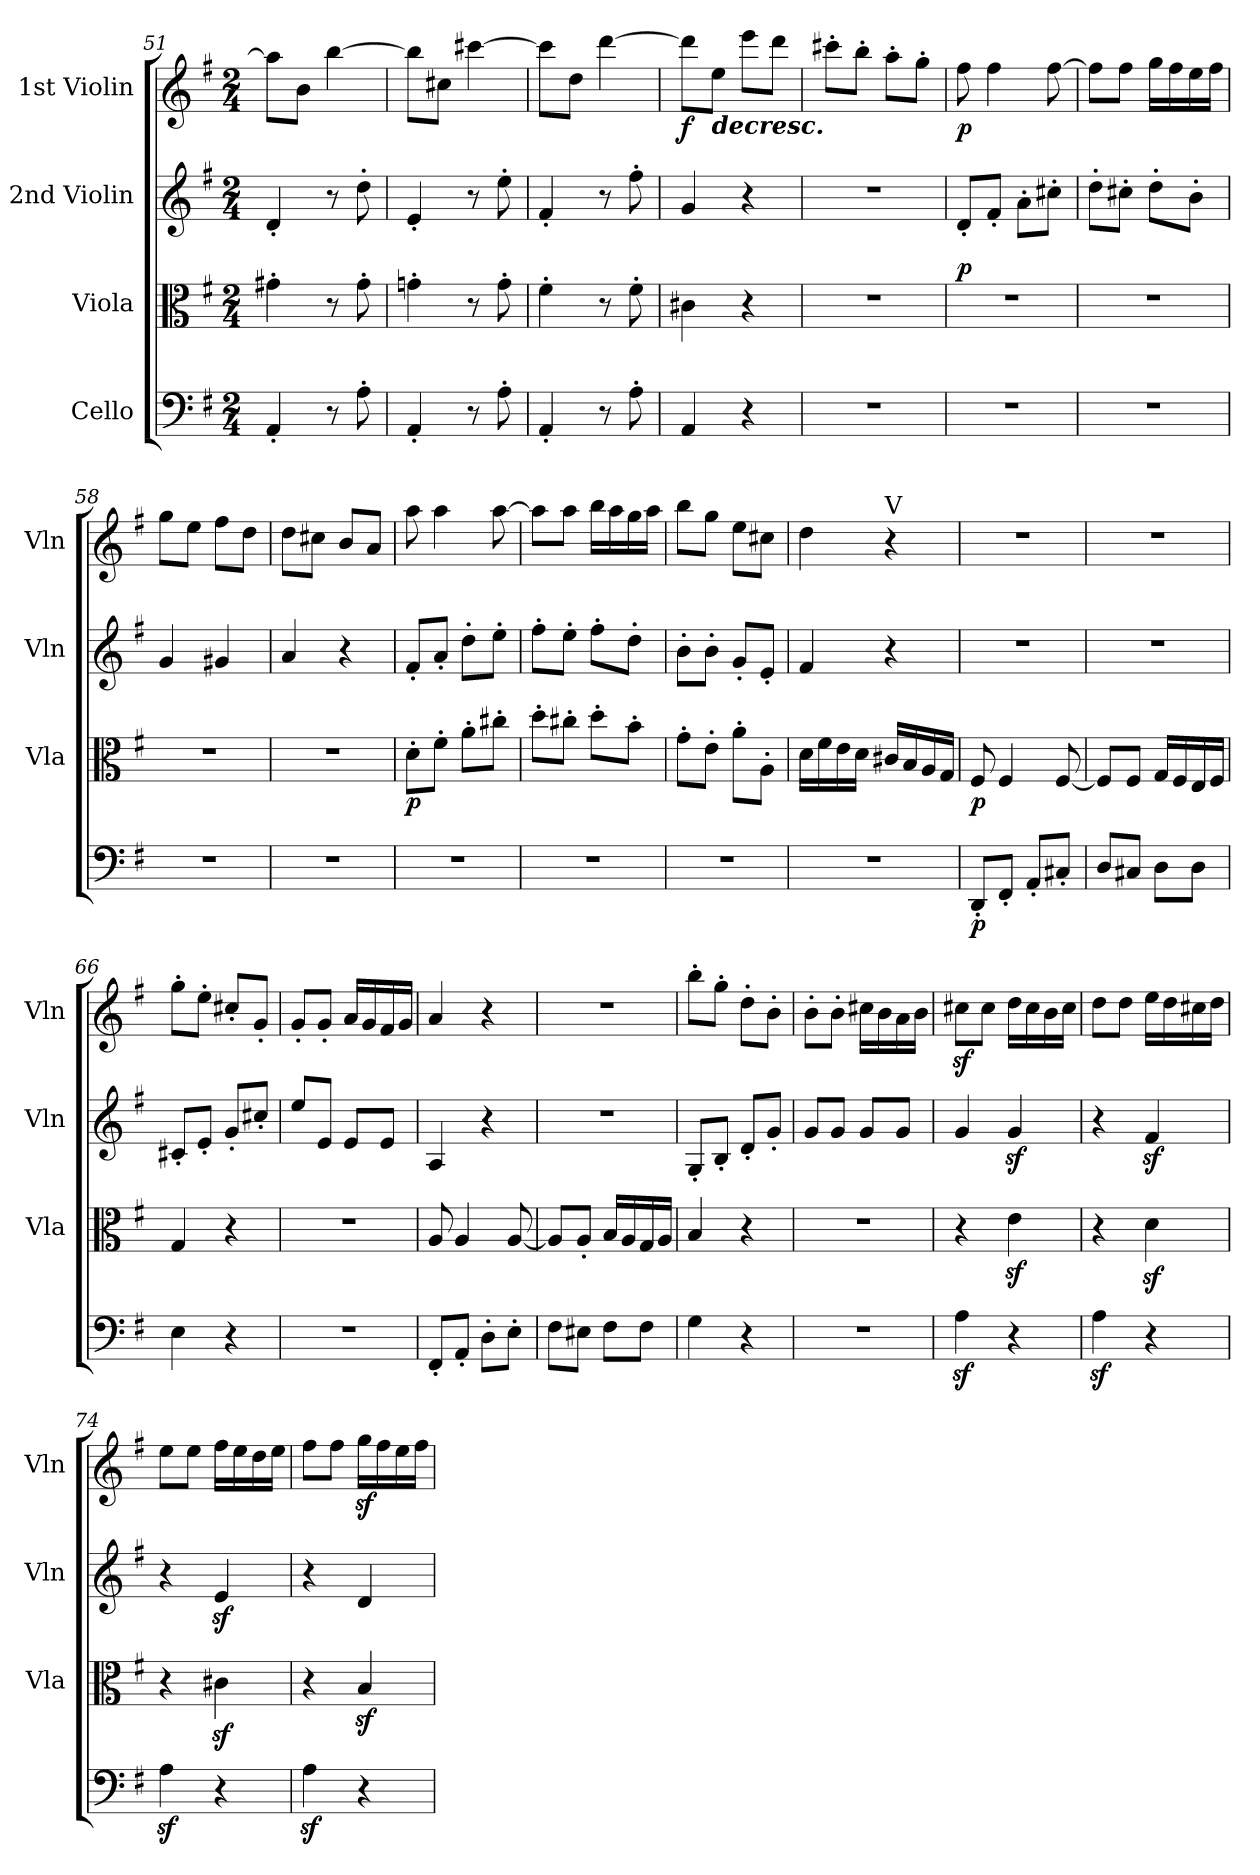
**kern	**dynam	**kern	**dynam	**kern	**kern	**dynam
*part4	*part4	*part3	*part3	*part2	*part1	*part1
*staff4	*staff4	*staff3	*staff3	*staff2	*staff1	*staff1
*I"Cello	*	*I"Viola	*	*I"2nd Violin	*I"1st Violin	*
*	*	*I'Vla	*	*I'Vln	*I'Vln	*
*clefF4	*	*clefC3	*	*clefG2	*clefG2	*
*k[f#]	*	*k[f#]	*	*k[f#]	*k[f#]	*
*G:	*	*G:	*	*G:	*G:	*
*M2/4	*	*M2/4	*	*M2/4	*M2/4	*
=51	=51	=51	=51	=51	=51	=51
4AA'/	.	4g#X'\	.	4d'/	8aa\L]	.
.	.	.	.	.	8b\J	.
8r	.	8r	.	8r	[4bb\	.
8A'\	.	8g#'\	.	8dd'\	.	.
=52	=52	=52	=52	=52	=52	=52
4AA'/	.	4gn'\	.	4e'/	8bb\L]	.
.	.	.	.	.	8cc#X\J	.
8r	.	8r	.	8r	[4ccc#X\	.
8A'\	.	8g'\	.	8ee'\	.	.
=53	=53	=53	=53	=53	=53	=53
4AA'/	.	4f#'\	.	4f#'/	8ccc#\L]	.
.	.	.	.	.	8dd\J	.
8r	.	8r	.	8r	[4ddd\	.
8A'\	.	8f#'\	.	8ff#'\	.	.
!!LO:LB:g=z
=54	=54	=54	=54	=54	=54	=54
!	!	!	!	!	!	!LO:DY:b
4AA/	.	4c#X\	.	4g/	8ddd\L]	f
!	!	!	!	!	!LO:TX:b:Bi:t=decresc.	!
.	.	.	.	.	8ee\J	.
4r	.	4r	.	4r	8eee\L	.
.	.	.	.	.	8ddd\J	.
=55	=55	=55	=55	=55	=55	=55
2r	.	2r	.	2r	8ccc#X'\L	.
.	.	.	.	.	8bb'\J	.
.	.	.	.	.	8aa'\L	.
.	.	.	.	.	8gg'\J	.
=56	=56	=56	=56	=56	=56	=56
!	!	!	!LO:DY:a	!	!	!LO:DY:b
2r	.	2r	p	8d'/L	8ff#\	p
.	.	.	.	8f#'/J	4ff#\	.
.	.	.	.	8a'\L	.	.
.	.	.	.	8cc#X'\J	[8ff#\	.
=57	=57	=57	=57	=57	=57	=57
2r	.	2r	.	8dd'\L	8ff#\L]	.
.	.	.	.	8cc#X'\J	8ff#\J	.
.	.	.	.	8dd'\L	16gg\LL	.
.	.	.	.	.	16ff#\	.
.	.	.	.	8b'\J	16ee\	.
.	.	.	.	.	16ff#\JJ	.
=58	=58	=58	=58	=58	=58	=58
2r	.	2r	.	4g/	8gg\L	.
.	.	.	.	.	8ee\J	.
.	.	.	.	4g#X/	8ff#\L	.
.	.	.	.	.	8dd\J	.
=59	=59	=59	=59	=59	=59	=59
2r	.	2r	.	4a/	8dd\L	.
.	.	.	.	.	8cc#X\J	.
.	.	.	.	4r	8b/L	.
.	.	.	.	.	8a/J	.
!!LO:PB:g=z
=60	=60	=60	=60	=60	=60	=60
!	!	!	!LO:DY:b	!	!	!
2r	.	8d'\L	p	8f#'/L	8aa\	.
.	.	8f#'\J	.	8a'/J	4aa\	.
.	.	8a'\L	.	8dd'\L	.	.
.	.	8cc#X'\J	.	8ee'\J	[8aa\	.
=61	=61	=61	=61	=61	=61	=61
2r	.	8dd'\L	.	8ff#'\L	8aa\L]	.
.	.	8cc#X'\J	.	8ee'\J	8aa\J	.
.	.	8dd'\L	.	8ff#'\L	16bb\LL	.
.	.	.	.	.	16aa\	.
.	.	8b'\J	.	8dd'\J	16gg\	.
.	.	.	.	.	16aa\JJ	.
=62	=62	=62	=62	=62	=62	=62
2r	.	8g'\L	.	8b'\L	8bb\L	.
.	.	8e'\J	.	8b'\J	8gg\J	.
.	.	8a'\L	.	8g'/L	8ee\L	.
.	.	8A'\J	.	8e'/J	8cc#X\J	.
=63	=63	=63	=63	=63	=63	=63
2r	.	16d\LL	.	4f#/	4dd\	.
.	.	16f#\	.	.	.	.
.	.	16e\	.	.	.	.
.	.	16d\JJ	.	.	.	.
!	!	!	!	!	!LO:TX:a:t=V	!
.	.	16c#X/LL	.	4r	4r	.
.	.	16B/	.	.	.	.
.	.	16A/	.	.	.	.
.	.	16G/JJ	.	.	.	.
=64	=64	=64	=64	=64	=64	=64
!	!LO:DY:b	!	!LO:DY:b	!	!	!
8DD'/L	p	8F#/	p	2r	2r	.
8FF#'/J	.	4F#/	.	.	.	.
8AA'/L	.	.	.	.	.	.
8C#X'/J	.	[8F#/	.	.	.	.
!!LO:LB:g=z
=65	=65	=65	=65	=65	=65	=65
8D/L	.	8F#/L]	.	2r	2r	.
8C#X/J	.	8F#/J	.	.	.	.
8D\L	.	16G/LL	.	.	.	.
.	.	16F#/	.	.	.	.
8D\J	.	16E/	.	.	.	.
.	.	16F#/JJ	.	.	.	.
!!LO:PB:g=z
=66	=66	=66	=66	=66	=66	=66
4E\	.	4G/	.	8c#X'/L	8gg'\L	.
.	.	.	.	8e'/J	8ee'\J	.
4r	.	4r	.	8g'/L	8cc#X'/L	.
.	.	.	.	8cc#X'/J	8g'/J	.
=67	=67	=67	=67	=67	=67	=67
2r	.	2r	.	8ee/L	8g'/L	.
.	.	.	.	8e/J	8g'/J	.
.	.	.	.	8e/L	16a/LL	.
.	.	.	.	.	16g/	.
.	.	.	.	8e/J	16f#/	.
.	.	.	.	.	16g/JJ	.
=68	=68	=68	=68	=68	=68	=68
8FF#'/L	.	8A/	.	4A/	4a/	.
8AA'/J	.	4A/	.	.	.	.
8D'\L	.	.	.	4r	4r	.
8E'\J	.	[8A/	.	.	.	.
=69	=69	=69	=69	=69	=69	=69
8F#\L	.	8A/L]	.	2r	2r	.
8E#X\J	.	8A'/J	.	.	.	.
8F#\L	.	16B/LL	.	.	.	.
.	.	16A/	.	.	.	.
8F#\J	.	16G/	.	.	.	.
.	.	16A/JJ	.	.	.	.
=70	=70	=70	=70	=70	=70	=70
4G\	.	4B/	.	8G'/L	8bb'\L	.
.	.	.	.	8B'/J	8gg'\J	.
4r	.	4r	.	8d'/L	8dd'\L	.
.	.	.	.	8g'/J	8b'\J	.
=71	=71	=71	=71	=71	=71	=71
2r	.	2r	.	8g/L	8b'\L	.
.	.	.	.	8g/J	8b'\J	.
.	.	.	.	8g/L	16cc#X\LL	.
.	.	.	.	.	16b\	.
.	.	.	.	8g/J	16a\	.
.	.	.	.	.	16b\JJ	.
!!LO:LB:g=z
=72	=72	=72	=72	=72	=72	=72
4Az<\	.	4r	.	4g/	8cc#Xz<\L	.
.	.	.	.	.	8cc#\J	.
4r	.	4ez<\	.	4gz</	16dd\LL	.
.	.	.	.	.	16cc#\	.
.	.	.	.	.	16b\	.
.	.	.	.	.	16cc#\JJ	.
=73	=73	=73	=73	=73	=73	=73
4Az<\	.	4r	.	4r	8dd\L	.
.	.	.	.	.	8dd\J	.
4r	.	4dz<\	.	4f#z</	16ee\LL	.
.	.	.	.	.	16dd\	.
.	.	.	.	.	16cc#X\	.
.	.	.	.	.	16dd\JJ	.
=74	=74	=74	=74	=74	=74	=74
4Az<\	.	4r	.	4r	8ee\L	.
.	.	.	.	.	8ee\J	.
4r	.	4c#Xz<\	.	4ez</	16ff#\LL	.
.	.	.	.	.	16ee\	.
.	.	.	.	.	16dd\	.
.	.	.	.	.	16ee\JJ	.
=75	=75	=75	=75	=75	=75	=75
4Az<\	.	4r	.	4r	8ff#\L	.
.	.	.	.	.	8ff#\J	.
4r	.	4Bz</	.	4d/	16ggz<\LL	.
.	.	.	.	.	16ff#\	.
.	.	.	.	.	16ee\	.
.	.	.	.	.	16ff#\JJ	.
=	=	=	=	=	=	=
*-	*-	*-	*-	*-	*-	*-
